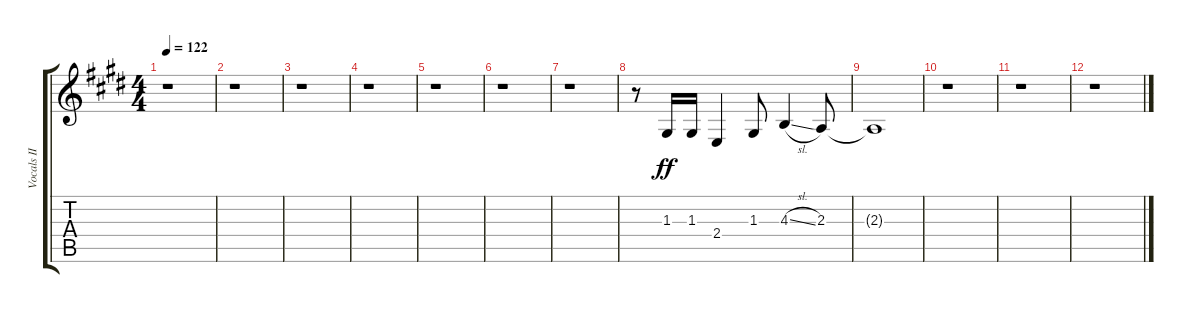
\track ("Vocals II" "Vocals II") {instrument voiceoohs}
\staff {score tabs}
\tuning (E4 B3 G3 D3 A2 E2) {hide}
\ts (4 4)
\tempo 122
\clef g2
\ks e
r.1{dy ff} |
r.1 |
r.1 |
r.1 |
r.1 |
r.1 |
r.1 |
r.8 1.3.16 1.3.16 2.4.4 1.3.8 4.3{sl}.4 2.3.8 |
2.3{t}.1 |
r.1 |
r.1 |
r.1
